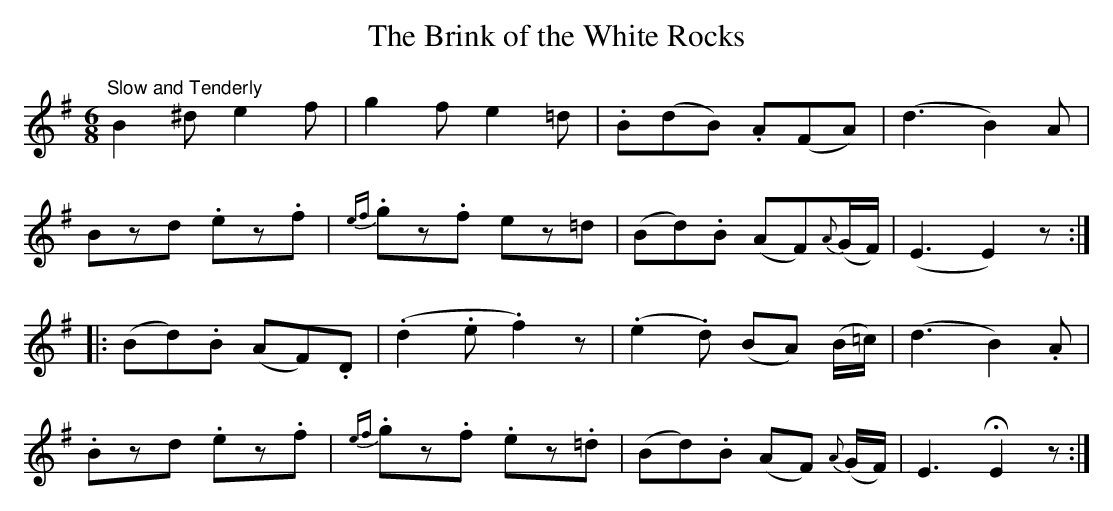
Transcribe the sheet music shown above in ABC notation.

X:1
T:Brink of the White Rocks, The
M:6/8
L:1/8
K:Emin
"Slow and Tenderly"B2^d e2f|g2f e2=d|.B(dB) .A(FA)|(d3 B2)A|
Bz^.d .ez.f|{ef}.gz.f ez=d|(Bd).B (AF){A}(G/F/)|(E3 E2)z:|
|:(Bd).B (AF).D|(.d2.e .f2)z|(.e2.d) (BA) (B/=c/)|(d3 B2).A|
.Bz^.d .ez.f|{ef}.gz.f .ez.=d|(Bd).B (AF) {A}(G/F/)|E3!fermata!E2z:|]
